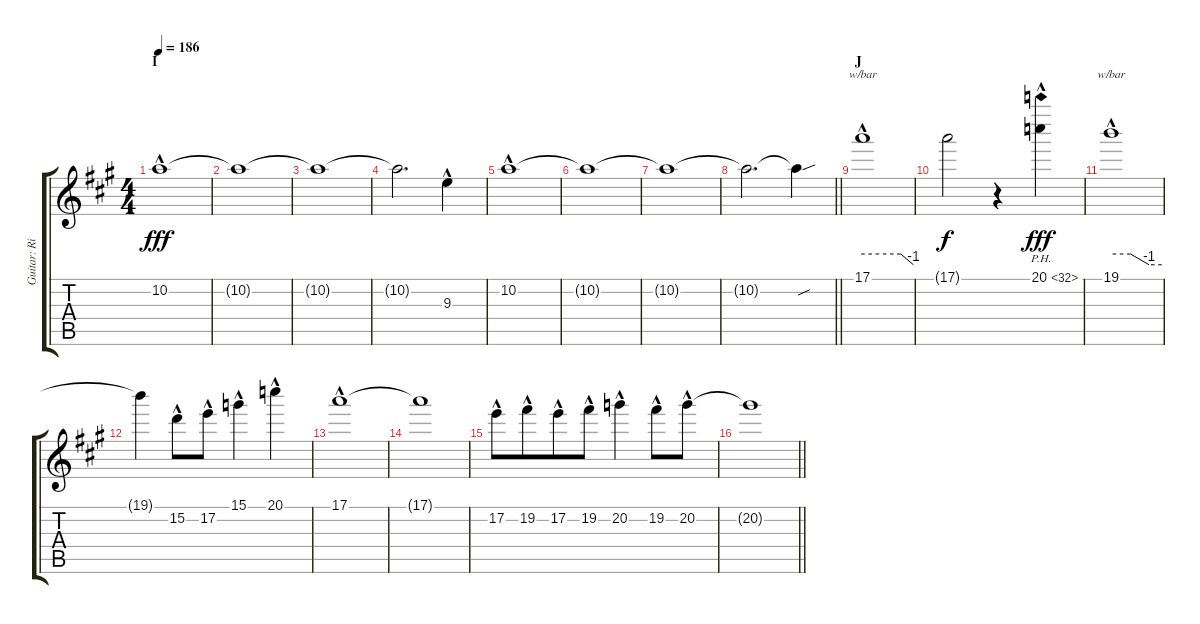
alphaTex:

\track ("Guitar: Rik" "Guitar: Ri") {instrument overdrivenguitar}
\staff {score tabs}
\tuning (E4 B3 G3 D3 A2 E2) {hide}
\ts (4 4)
\section ("" "I")
\tempo 186
\clef g2
\ks a
10.2{hac}.1{dy fff} |
10.2{t}.1 |
10.2{t}.1 |
10.2{t}.2{d} 9.3{hac}.4 |
10.2{hac}.1 |
10.2{t}.1 |
10.2{t}.1 |
\barLineRight lightlight
10.2{t}.2{d} 10.2{sou t}.4 |
\section ("" "J")
17.1{hac}.1{tbe (custom default 0 0 45 0 60 -4)} |
17.1{t}.2{dy f} r.4 20.1{ph 12 hac}.4{dy fff} |
19.1{hac}.1{tbe (custom default 0 0 23 0 45 -4 60 -4)} |
19.1{t}.4 15.2{hac}.8 17.2{hac}.8 15.1{hac}.4 20.1{hac}.4 |
17.1{hac}.1{volume 0} |
17.1{t}.1 |
17.2{hac}.8{volume 14} 19.2{hac}.8{beam merge} 17.2{hac}.8 19.2{hac}.8 20.2{hac}.4 19.2{hac}.8 20.2{hac}.8 |
\barLineRight lightlight
20.2{t}.1
